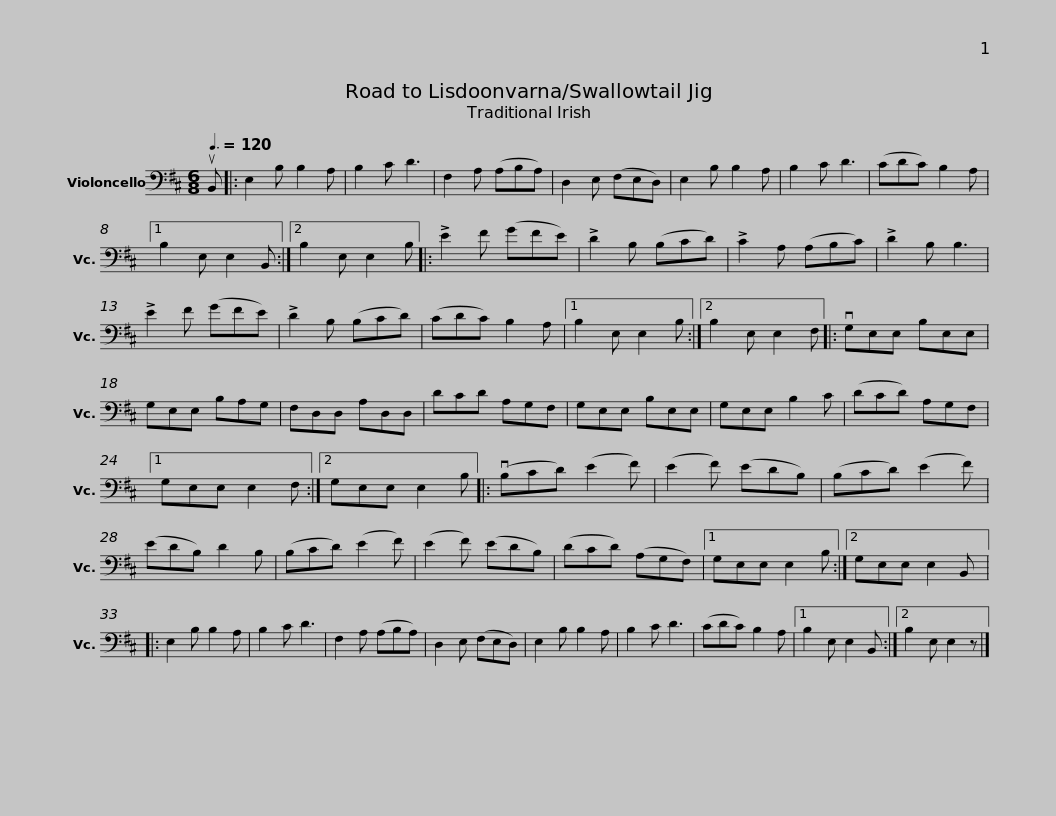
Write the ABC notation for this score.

X:1
L:1/8
Q:3/8=120
M:6/8
I:linebreak $
K:D
V:1 bass
V:1
 uB,, |: E,2 B, B,2 A, | B,2 C D3 | F,2 A, (A,B,A,) | D,2 E, (F,E,D,) | %5
 E,2 B, B,2 A, | B,2 C D3 | (CDC) B,2 A, |1 B,2 E, E,2 B,, :|2$ B,2 E, E,2 B, |: %10
 !>!E2 F (GFE) | !>!D2 B, (B,CD) | !>!C2 A, (A,B,C) | !>!D2 B, B,3 | !>!E2 F (GFE) | %15
 !>!D2 B, (B,CD) | (CDC) B,2 A, |1$ B,2 E, E,2 B, :|2 B,2 E, E,2 F, |: vG,E,E, B,E,E, | %20
 G,E,E, B,A,G, | F,D,D, A,D,D, | DCD A,G,F, | G,E,E, B,E,E, | G,E,E, B,2 C |$ %25
 (DCD) A,G,F, |1 G,E,E, E,2 F, :|2 G,E,E, E,2 B, |: (vB,CD) (E2 F) | (E2 F) (EDB,) | %30
 (B,CD) (E2 F) | (EDB,) D2 B, |$ (B,CD) (E2 F) | (E2 F) (EDB,) | (DCD) (A,G,F,) |1 %35
 G,E,E, E,2 B, :|2 G,E,E, E,2 B,, |: E,2 B, B,2 A, | B,2 C D3 | F,2 A, (A,B,A,) |$ %40
 D,2 E, (F,E,D,) | E,2 B, B,2 A, | B,2 C D3 | (CDC) B,2 A, |1 B,2 E, E,2 B,, :|2 %45
 B,2 E, E,2 z |] %46
